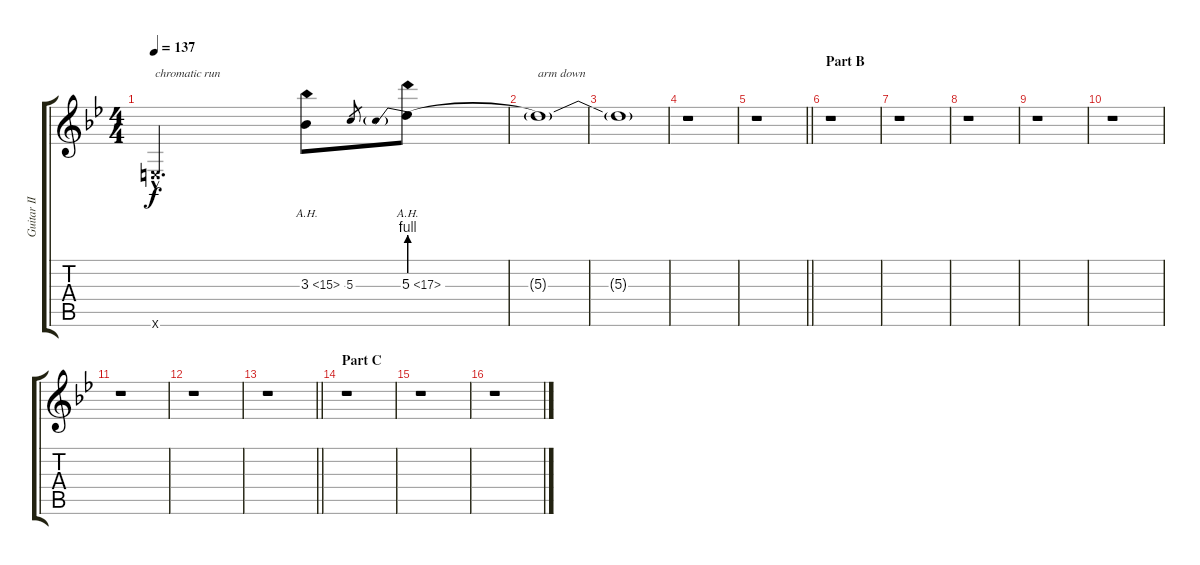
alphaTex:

\track ("Guitar II (Daita)" "Guitar II ") {instrument distortionguitar}
\staff {score tabs}
\tuning (E4 B3 G3 D3 A2 E2) {hide}
\ts (4 4)
\tempo 137
\clef g2
\ks bb
0.6{hac x}.2{d txt "chromatic run" dy f} 3.3{ah 12}.8 5.3.8{gr} 5.3{be (prebend 0 4 60 4) ah 12}.8 |
5.3{t}.1{txt "arm down"} |
5.3{t}.1 |
r.1 |
\barLineRight lightlight
r.1 |
\section ("" "Part B")
r.1 |
r.1 |
r.1 |
r.1 |
r.1 |
r.1 |
r.1 |
\barLineRight lightlight
r.1 |
\section ("" "Part C")
r.1 |
r.1 |
r.1
